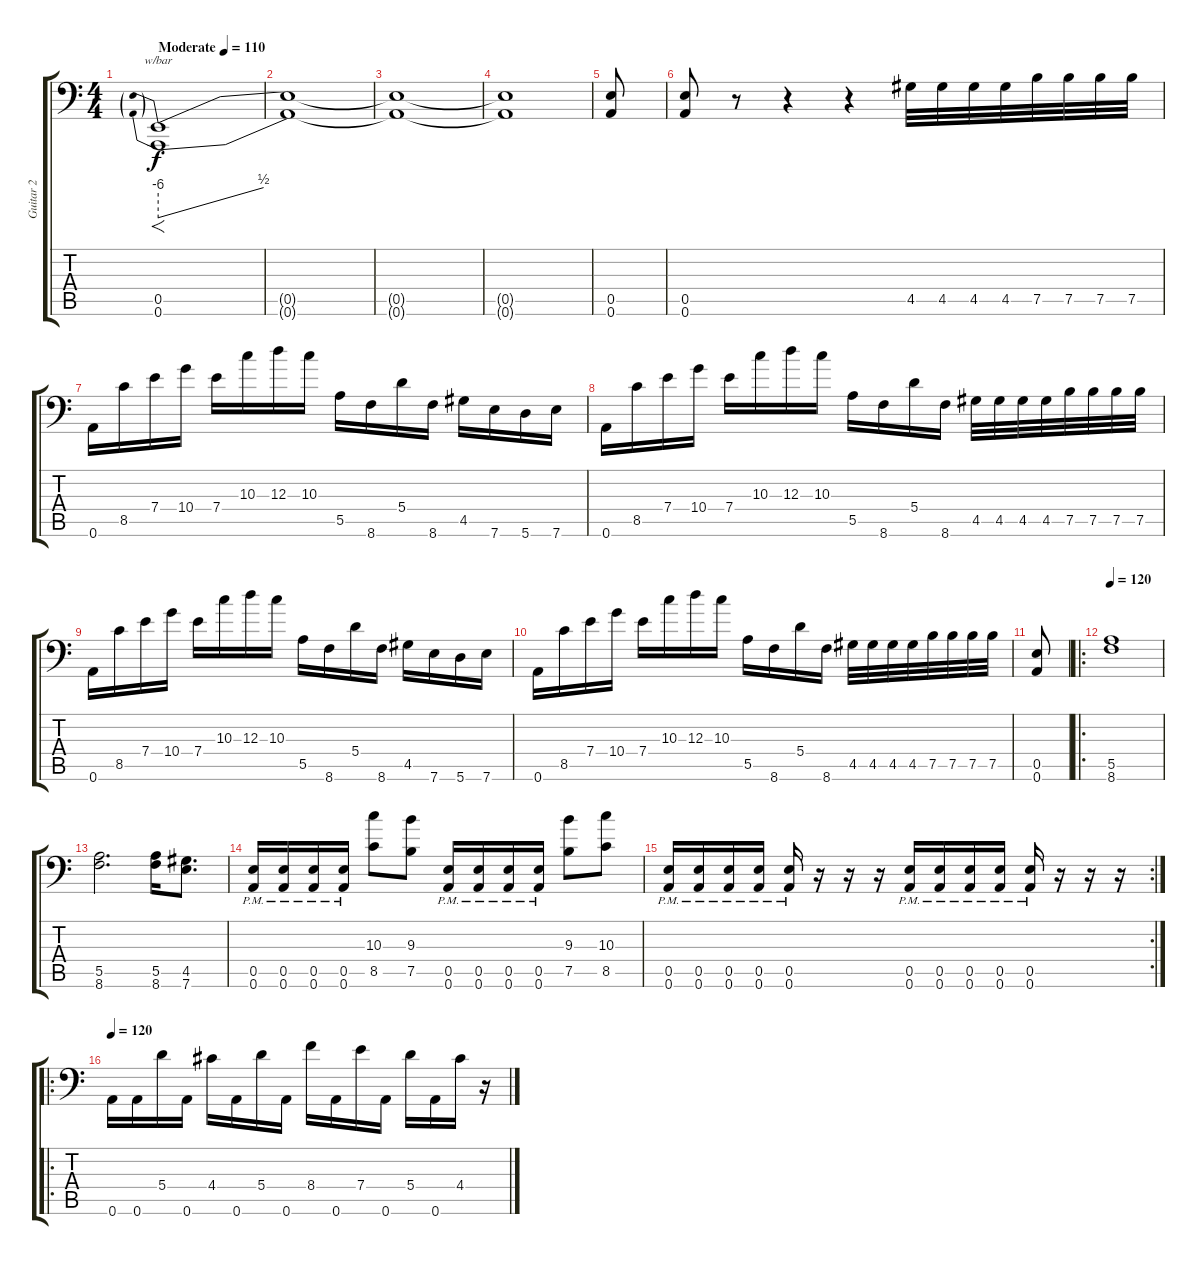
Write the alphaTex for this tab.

\track ("Guitar 2" "Guitar 2") {instrument overdrivenguitar}
\staff {score tabs}
\tuning (B3 Gb3 D3 A2 E2 A1) {hide}
\ts (4 4)
\tempo (110 "Moderate")
\clef f4
\ks c
(0.5 0.6).1{f tbe (predivedive default 0 -24 60 2) dy f instrument overdrivenguitar} |
(0.5{t} 0.6{t}).1 |
(0.5{t} 0.6{t}).1 |
(0.5{t} 0.6{t}).1 |
(0.5 0.6).8 |
(0.5 0.6).8 r.8 r.4 r.4 4.5.32 4.5.32 4.5.32 4.5.32 7.5.32 7.5.32 7.5.32 7.5.32 |
0.6.16 8.5.16 7.4.16 10.4.16 7.4.16 10.3.16 12.3.16 10.3.16 5.5.16 8.6.16 5.4.16 8.6.16 4.5.16 7.6.16 5.6.16 7.6.16 |
0.6.16 8.5.16 7.4.16 10.4.16 7.4.16 10.3.16 12.3.16 10.3.16 5.5.16 8.6.16 5.4.16 8.6.16 4.5.32 4.5.32 4.5.32 4.5.32 7.5.32 7.5.32 7.5.32 7.5.32 |
0.6.16 8.5.16 7.4.16 10.4.16 7.4.16 10.3.16 12.3.16 10.3.16 5.5.16 8.6.16 5.4.16 8.6.16 4.5.16 7.6.16 5.6.16 7.6.16 |
0.6.16 8.5.16 7.4.16 10.4.16 7.4.16 10.3.16 12.3.16 10.3.16 5.5.16 8.6.16 5.4.16 8.6.16 4.5.32 4.5.32 4.5.32 4.5.32 7.5.32 7.5.32 7.5.32 7.5.32 |
(0.5 0.6).8 |
\ro
\tempo 120
(5.5 8.6).1 |
(5.5 8.6).2{d} (5.5 8.6).16 (4.5 7.6).8{d} |
(0.5{pm} 0.6{pm}).16 (0.5{pm} 0.6{pm}).16 (0.5{pm} 0.6{pm}).16 (0.5{pm} 0.6{pm}).16 (10.3 8.5).8 (9.3 7.5).8 (0.5{pm} 0.6{pm}).16 (0.5{pm} 0.6{pm}).16 (0.5{pm} 0.6{pm}).16 (0.5{pm} 0.6{pm}).16 (9.3 7.5).8 (10.3 8.5).8 |
\rc 2
(0.5{pm} 0.6{pm}).16 (0.5{pm} 0.6{pm}).16 (0.5{pm} 0.6{pm}).16 (0.5{pm} 0.6{pm}).16 (0.5{pm} 0.6{pm}).16 r.16 r.16 r.16 (0.5{pm} 0.6{pm}).16 (0.5{pm} 0.6{pm}).16 (0.5{pm} 0.6{pm}).16 (0.5{pm} 0.6{pm}).16 (0.5{pm} 0.6{pm}).16 r.16 r.16 r.16 |
\ro
\tempo 120
0.6.16 0.6.16 5.4.16 0.6.16 4.4.16 0.6.16 5.4.16 0.6.16 8.4.16 0.6.16 7.4.16 0.6.16 5.4.16 0.6.16 4.4.16 r.16
